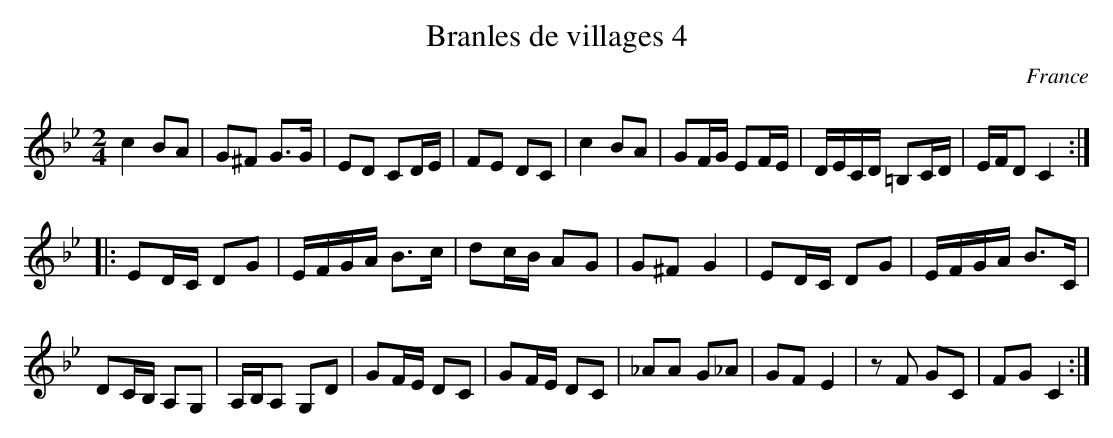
X:1
T:Branles de villages 4
L:1/8
M:2/4
O:France
K:C dorian
c2 BA|G^F G>G|ED CD/E/|FE DC|\
c2 BA|GF/G/ EF/E/|D/E/C/D/ =B,C/D/|E/F/D C2::
ED/C/ DG|E/F/G/A/ B>c|dc/B/ AG|G^F G2|\
ED/C/ DG|E/F/G/A/ B>C|
DC/B,/ A,G,|A,/B,/A, G,D|\
GF/E/ DC|GF/E/ DC|_AA G_A|GF E2|zF GC|FG C2:|
